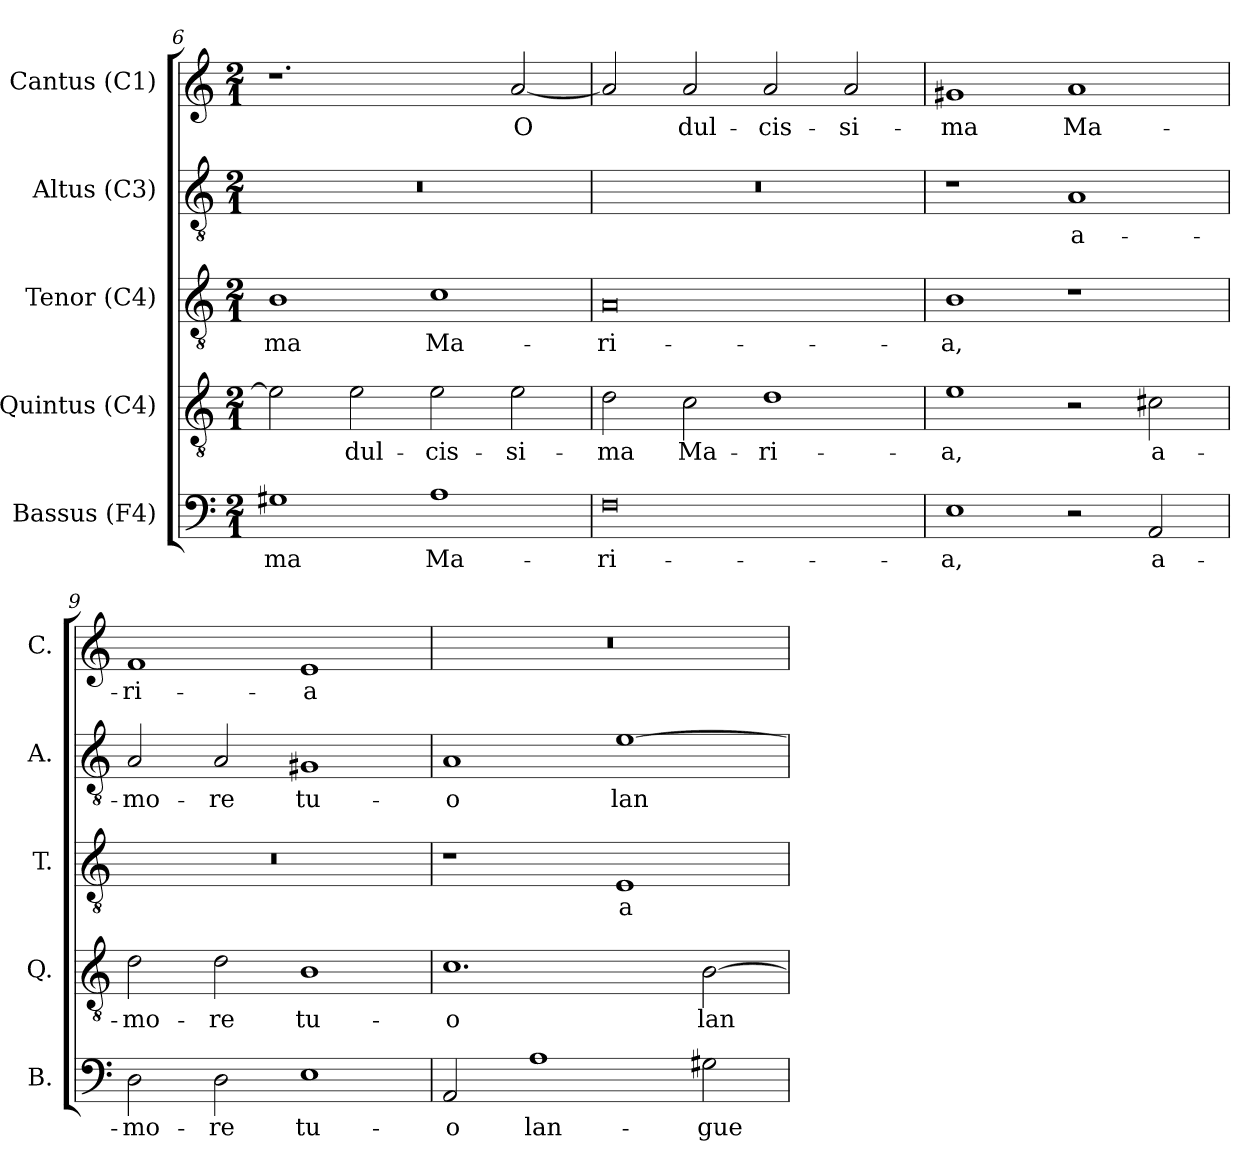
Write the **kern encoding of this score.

**kern	**text	**kern	**text	**kern	**text	**kern	**text	**kern	**text
*part5	*part5	*part4	*part4	*part3	*part3	*part2	*part2	*part1	*part1
*staff5	*staff5	*staff4	*staff4	*staff3	*staff3	*staff2	*staff2	*staff1	*staff1
*I"Bassus (F4)	*	*I"Quintus (C4)	*	*I"Tenor (C4)	*	*I"Altus (C3)	*	*I"Cantus (C1)	*
*I'B.	*	*I'Q.	*	*I'T.	*	*I'A.	*	*I'C.	*
*clefF4	*	*clefGv2	*	*clefGv2	*	*clefGv2	*	*clefG2	*
*	*	*ITrd7c12	*	*ITrd7c12	*	*ITrd7c12	*	*	*
*k[]	*	*k[]	*	*k[]	*	*k[]	*	*k[]	*
*C:	*	*C:	*	*C:	*	*C:	*	*C:	*
*M2/1	*	*M2/1	*	*M2/1	*	*M2/1	*	*M2/1	*
=6	=6	=6	=6	=6	=6	=6	=6	=6	=6
!	!LO:LY:b:color=#000000	!	!	!	!	!	!	!	!
!	!	!	!	!	!LO:LY:b:color=#000000	!LO:N:vis=1	!	!	!
1G#Xi	-ma	2Ei\]	.	1BBi	-ma	0r	.	1.r	.
!	!	!	!LO:LY:b:color=#000000	!	!	!	!	!	!
.	.	2Ei\	dul-	.	.	.	.	.	.
!	!LO:LY:b:color=#000000	!	!	!	!	!	!	!	!
!	!	!	!LO:LY:b:color=#000000	!	!	!	!	!	!
!	!	!	!	!	!LO:LY:b:color=#000000	!	!	!	!
1Ai	Ma-	2Ei\	-cis-	1Ci	Ma-	.	.	.	.
!	!	!	!LO:LY:b:color=#000000	!	!	!	!	!	!
!	!	!	!	!	!	!	!	!	!LO:LY:b:color=#000000
.	.	2Ei\	-si-	.	.	.	.	[2ai/	O
=7	=7	=7	=7	=7	=7	=7	=7	=7	=7
!	!LO:LY:b:color=#000000	!	!	!	!	!	!	!	!
!	!	!	!LO:LY:b:color=#000000	!	!	!	!	!	!
!	!	!	!	!	!LO:LY:b:color=#000000	!LO:N:vis=1	!	!	!
0Fi	-ri-	2Di\	-ma	0AAi	-ri-	0r	.	2ai/]	.
!	!	!	!LO:LY:b:color=#000000	!	!	!	!	!	!
!	!	!	!	!	!	!	!	!	!LO:LY:b:color=#000000
.	.	2Ci\	Ma-	.	.	.	.	2ai/	dul-
!	!	!	!LO:LY:b:color=#000000	!	!	!	!	!	!
!	!	!	!	!	!	!	!	!	!LO:LY:b:color=#000000
.	.	1Di	-ri-	.	.	.	.	2ai/	-cis-
!	!	!	!	!	!	!	!	!	!LO:LY:b:color=#000000
.	.	.	.	.	.	.	.	2ai/	-si-
!!LO:LB:g=z
=8	=8	=8	=8	=8	=8	=8	=8	=8	=8
!	!LO:LY:b:color=#000000	!	!	!	!	!	!	!	!
!	!	!	!LO:LY:b:color=#000000	!	!	!	!	!	!
!	!	!	!	!	!LO:LY:b:color=#000000	!	!	!	!
!	!	!	!	!	!	!	!	!	!LO:LY:b:color=#000000
1Ei	-a,	1Ei	-a,	1BBi	-a,	1r	.	1g#Xi	-ma
!	!	!	!	!	!	!	!LO:LY:b:color=#000000	!	!
!	!	!	!	!	!	!	!	!	!LO:LY:b:color=#000000
2r	.	2r	.	1r	.	1AAi	a-	1ai	Ma-
!	!LO:LY:b:color=#000000	!	!	!	!	!	!	!	!
!	!	!	!LO:LY:b:color=#000000	!	!	!	!	!	!
2AAi/	a-	2C#Xi\	a-	.	.	.	.	.	.
=9	=9	=9	=9	=9	=9	=9	=9	=9	=9
!	!LO:LY:b:color=#000000	!	!	!	!	!	!	!	!
!	!	!	!LO:LY:b:color=#000000	!LO:N:vis=1	!	!	!	!	!
!	!	!	!	!	!	!	!LO:LY:b:color=#000000	!	!
!	!	!	!	!	!	!	!	!	!LO:LY:b:color=#000000
2Di\	-mo-	2Di\	-mo-	0r	.	2AAi/	-mo-	1fi	-ri-
!	!LO:LY:b:color=#000000	!	!	!	!	!	!	!	!
!	!	!	!LO:LY:b:color=#000000	!	!	!	!	!	!
!	!	!	!	!	!	!	!LO:LY:b:color=#000000	!	!
2Di\	-re	2Di\	-re	.	.	2AAi/	-re	.	.
!	!LO:LY:b:color=#000000	!	!	!	!	!	!	!	!
!	!	!	!LO:LY:b:color=#000000	!	!	!	!	!	!
!	!	!	!	!	!	!	!LO:LY:b:color=#000000	!	!
!	!	!	!	!	!	!	!	!	!LO:LY:b:color=#000000
1Ei	tu-	1BBi	tu-	.	.	1GG#Xi	tu-	1ei	-a
=10	=10	=10	=10	=10	=10	=10	=10	=10	=10
!	!LO:LY:b:color=#000000	!	!	!	!	!	!	!	!
!	!	!	!LO:LY:b:color=#000000	!	!	!	!	!	!
!	!	!	!	!	!	!	!LO:LY:b:color=#000000	!LO:N:vis=1	!
2AAi/	-o	1.Ci	-o	1r	.	1AAi	-o	0r	.
!	!LO:LY:b:color=#000000	!	!	!	!	!	!	!	!
1Ai	lan-	.	.	.	.	.	.	.	.
!	!	!	!	!	!LO:LY:b:color=#000000	!	!	!	!
!	!	!	!	!	!	!	!LO:LY:b:color=#000000	!	!
.	.	.	.	1EEi	a-	[1Ei	lan-	.	.
!	!LO:LY:b:color=#000000	!	!	!	!	!	!	!	!
!	!	!	!LO:LY:b:color=#000000	!	!	!	!	!	!
2G#Xi\	-gue-	[2BBi\	lan-	.	.	.	.	.	.
=	=	=	=	=	=	=	=	=	=
*-	*-	*-	*-	*-	*-	*-	*-	*-	*-
